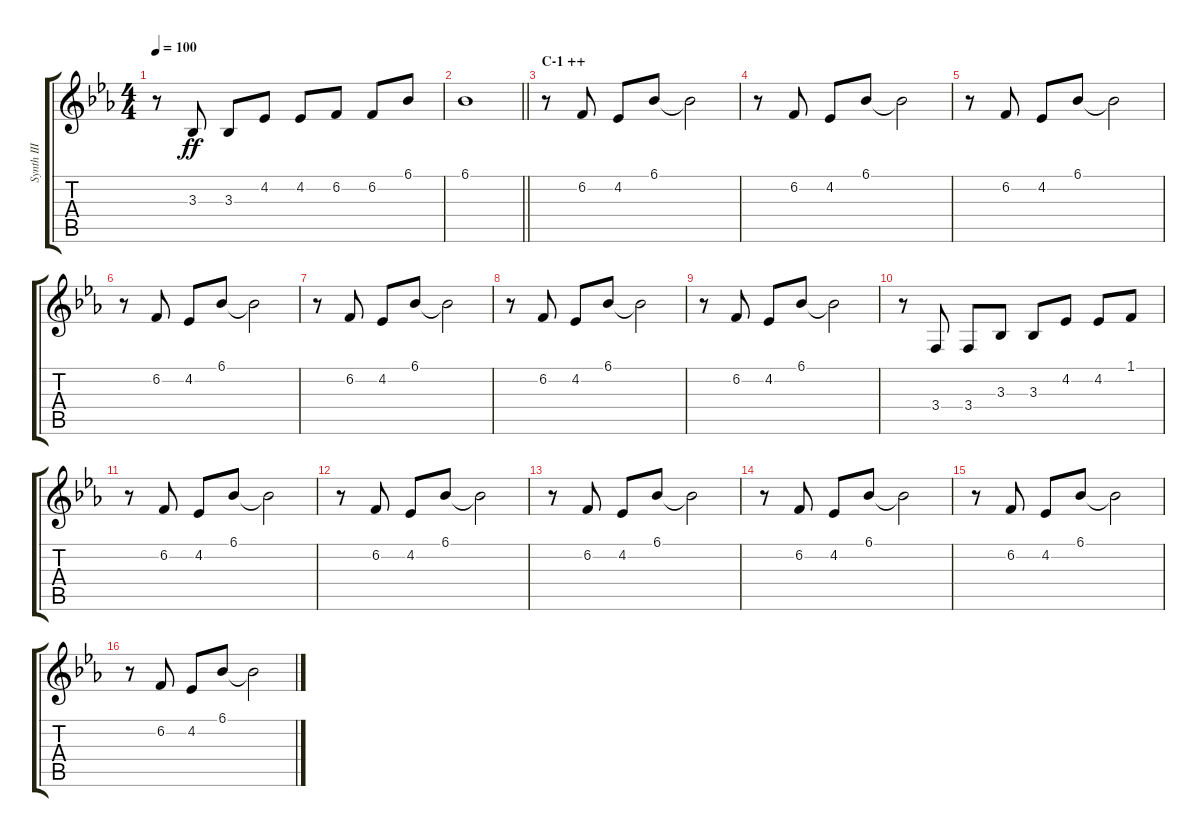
\track ("Synth III (Kotobuki Tsumugi)" "Synth III ") {instrument musicbox}
\staff {score tabs}
\tuning (E4 B3 G3 D3 A2 E2) {hide}
\ts (4 4)
\tempo 100
\clef g2
\ks eb
r.8{dy ff} 3.3.8 3.3.8 4.2.8 4.2.8 6.2.8 6.2.8 6.1.8 |
\barLineRight lightlight
6.1.1 |
\section ("" "C-1 ++")
r.8 6.2.8 4.2.8 6.1.8 6.1{t}.2 |
r.8 6.2.8 4.2.8 6.1.8 6.1{t}.2 |
r.8 6.2.8 4.2.8 6.1.8 6.1{t}.2 |
r.8 6.2.8 4.2.8 6.1.8 6.1{t}.2 |
r.8 6.2.8 4.2.8 6.1.8 6.1{t}.2 |
r.8 6.2.8 4.2.8 6.1.8 6.1{t}.2 |
r.8 6.2.8 4.2.8 6.1.8 6.1{t}.2 |
r.8 3.4.8 3.4.8 3.3.8 3.3.8 4.2.8 4.2.8 1.1.8 |
r.8 6.2.8 4.2.8 6.1.8 6.1{t}.2 |
r.8 6.2.8 4.2.8 6.1.8 6.1{t}.2 |
r.8 6.2.8 4.2.8 6.1.8 6.1{t}.2 |
r.8 6.2.8 4.2.8 6.1.8 6.1{t}.2 |
r.8 6.2.8 4.2.8 6.1.8 6.1{t}.2 |
r.8 6.2.8 4.2.8 6.1.8 6.1{t}.2
